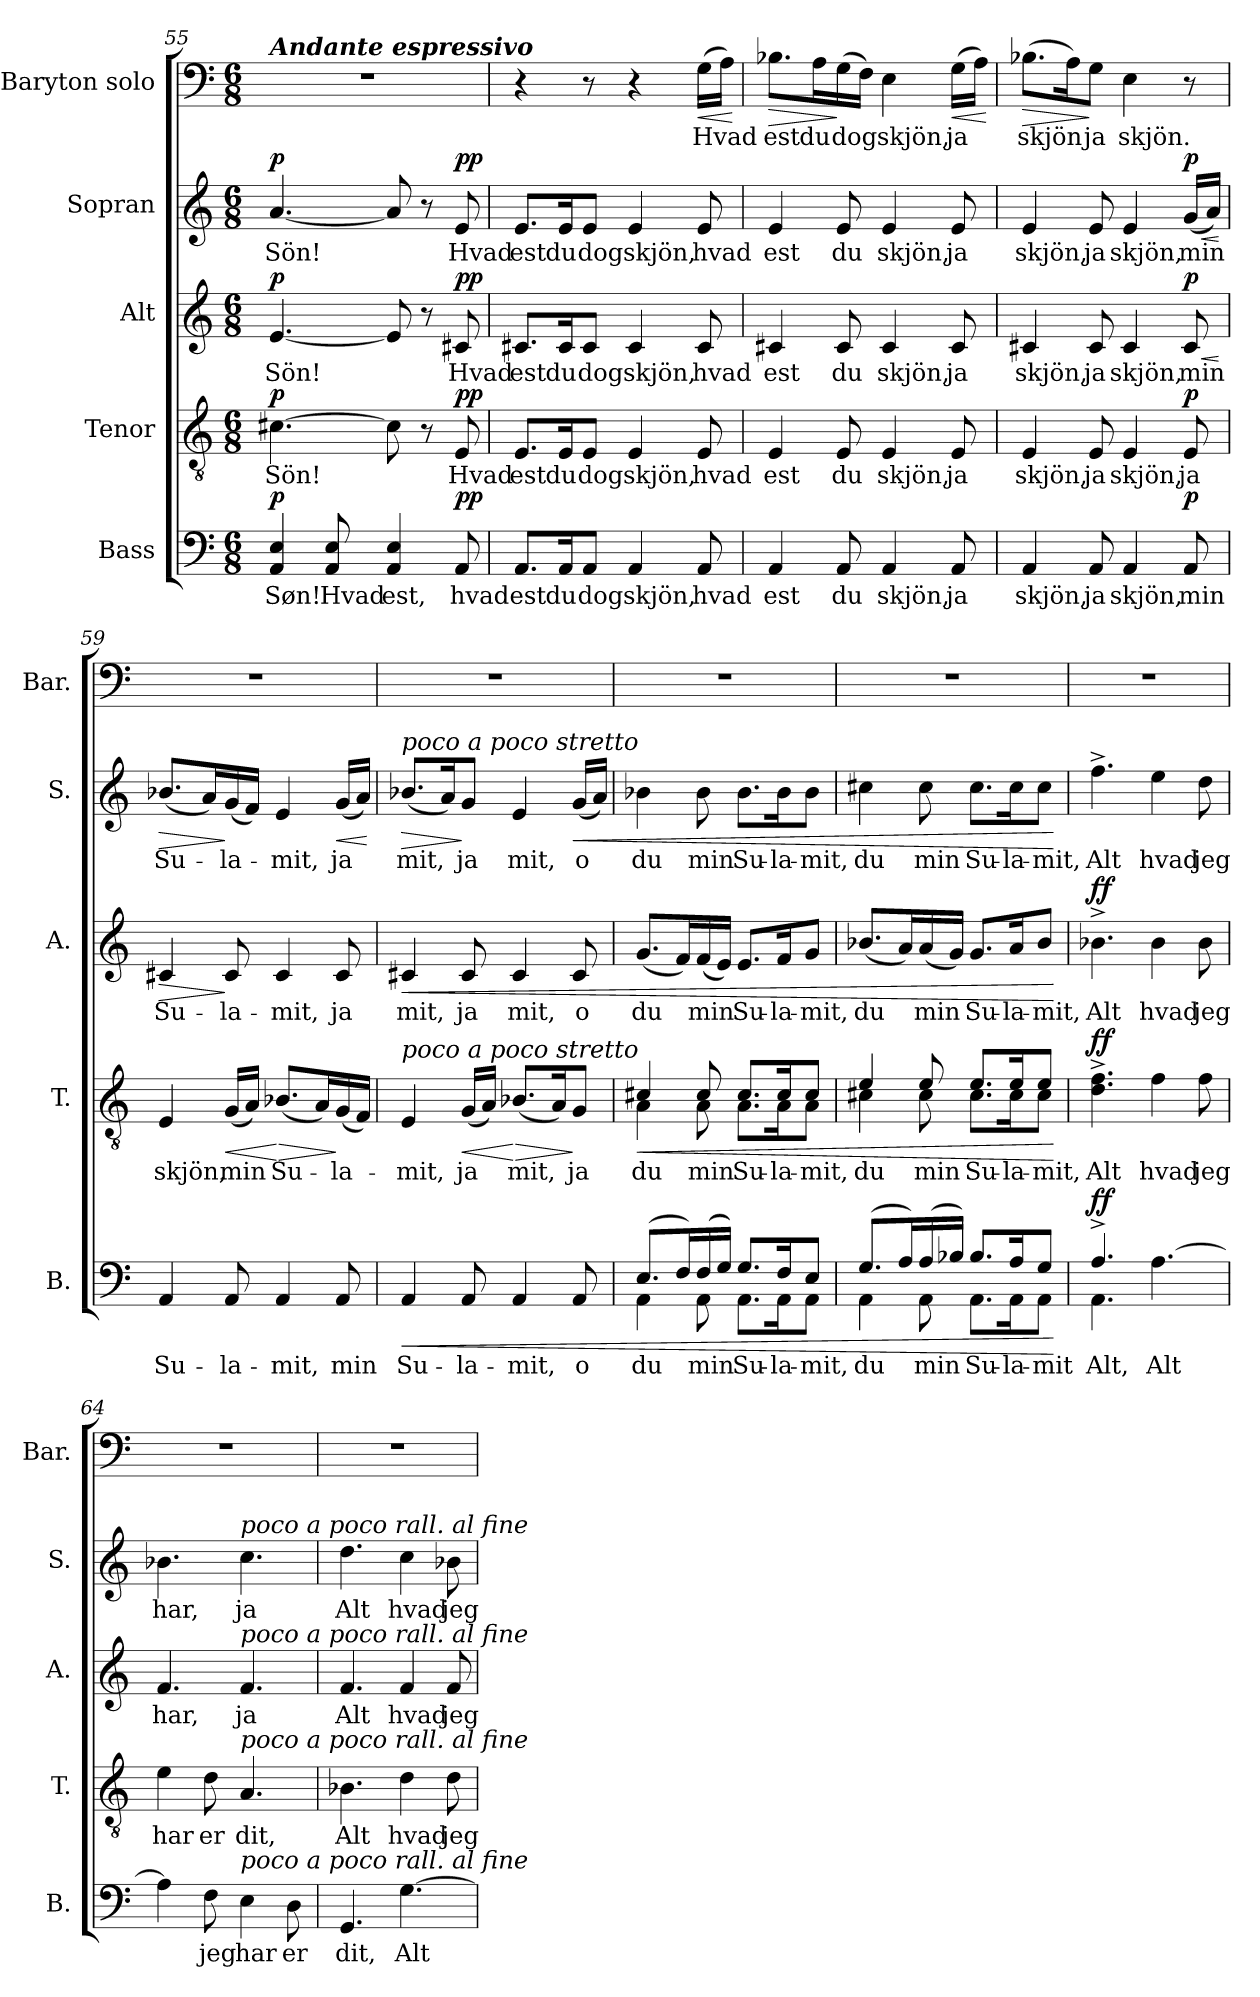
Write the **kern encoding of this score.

**kern	**text	**dynam	**kern	**text	**dynam	**kern	**text	**dynam	**kern	**text	**dynam	**kern	**text	**dynam
*part5	*part5	*part5	*part4	*part4	*part4	*part3	*part3	*part3	*part2	*part2	*part2	*part1	*part1	*part1
*staff5	*staff5	*staff5	*staff4	*staff4	*staff4	*staff3	*staff3	*staff3	*staff2	*staff2	*staff2	*staff1	*staff1	*staff1
*I"Bass	*	*	*I"Tenor	*	*	*I"Alt	*	*	*I"Sopran	*	*	*I"Baryton solo	*	*
*I'B.	*	*	*I'T.	*	*	*I'A.	*	*	*I'S.	*	*	*I'Bar.	*	*
*clefF4	*	*	*clefGv2	*	*	*clefG2	*	*	*clefG2	*	*	*clefF4	*	*
*k[]	*	*	*k[]	*	*	*k[]	*	*	*k[]	*	*	*k[]	*	*
*M6/8	*	*	*M6/8	*	*	*M6/8	*	*	*M6/8	*	*	*M6/8	*	*
=55	=55	=55	=55	=55	=55	=55	=55	=55	=55	=55	=55	=55	=55	=55
!	!	!	!	!	!	!	!	!	!	!	!	!LO:TX:a:Bi:t=Andante espressivo	!	!
!	!	!LO:DY:a	!	!	!LO:DY:a	!	!	!LO:DY:a	!	!	!LO:DY:a	!	!	!
4AA/ 4E/	Søn!	p	[4.c#X\	Sön!	p	[4.e/	Sön!	p	[4.a/	Sön!	p	2.r	.	.
8AA/ 8E/	Hvad	.	.	.	.	.	.	.	.	.	.	.	.	.
4AA/ 4E/	est,	.	8c#\]	.	.	8e/]	.	.	8a/]	.	.	.	.	.
.	.	.	8r	.	.	8r	.	.	8r	.	.	.	.	.
!	!	!LO:DY:a	!	!	!LO:DY:a	!	!	!LO:DY:a	!	!	!LO:DY:a	!	!	!
8AA/	hvad	pp	8E/	Hvad	pp	8c#X/	Hvad	pp	8e/	Hvad	pp	.	.	.
!!LO:PB:g=z
=56	=56	=56	=56	=56	=56	=56	=56	=56	=56	=56	=56	=56	=56	=56
8.AA/L	est	.	8.E/L	est	.	8.c#X/L	est	.	8.e/L	est	.	4r	.	.
16AA/K	du	.	16E/K	du	.	16c#/K	du	.	16e/K	du	.	.	.	.
8AA/J	dog	.	8E/J	dog	.	8c#/J	dog	.	8e/J	dog	.	8r	.	.
4AA/	skjön,	.	4E/	skjön,	.	4c#/	skjön,	.	4e/	skjön,	.	4r	.	.
!	!	!	!	!	!	!	!	!	!	!	!	!	!	!LO:HP:b
8AA/	hvad	.	8E/	hvad	.	8c#/	hvad	.	8e/	hvad	.	(16G\LL	Hvad	<
.	.	.	.	.	.	.	.	.	.	.	.	16A\JJ)	.	.
.	.	.	.	.	.	.	.	.	.	.	.	.	.	[
=57	=57	=57	=57	=57	=57	=57	=57	=57	=57	=57	=57	=57	=57	=57
!	!	!	!	!	!	!	!	!	!	!	!	!	!	!LO:HP:b
4AA/	est	.	4E/	est	.	4c#X/	est	.	4e/	est	.	8.B-X\L	est	>
.	.	.	.	.	.	.	.	.	.	.	.	16A\L	du	.
8AA/	du	.	8E/	du	.	8c#/	du	.	8e/	du	.	(16G\	dog	]
.	.	.	.	.	.	.	.	.	.	.	.	16F\JJ)	.	.
4AA/	skjön,	.	4E/	skjön,	.	4c#/	skjön,	.	4e/	skjön,	.	4E\	skjön,	.
!	!	!	!	!	!	!	!	!	!	!	!	!	!	!LO:HP:b
8AA/	ja	.	8E/	ja	.	8c#/	ja	.	8e/	ja	.	(16G\LL	ja	<
.	.	.	.	.	.	.	.	.	.	.	.	16A\JJ)	.	.
.	.	.	.	.	.	.	.	.	.	.	.	.	.	[
=58	=58	=58	=58	=58	=58	=58	=58	=58	=58	=58	=58	=58	=58	=58
!	!	!	!	!	!	!	!	!	!	!	!	!	!	!LO:HP:b
4AA/	skjön,	.	4E/	skjön,	.	4c#X/	skjön,	.	4e/	skjön,	.	(8.B-X\L	skjön	>
.	.	.	.	.	.	.	.	.	.	.	.	16A\K)	.	.
8AA/	ja	.	8E/	ja	.	8c#/	ja	.	8e/	ja	.	8G\J	ja	]
4AA/	skjön,	.	4E/	skjön,	.	4c#/	skjön,	.	4e/	skjön,	.	4E\	skjön.	.
!	!	!LO:DY:a	!	!	!LO:DY:a	!	!	!LO:HP:b	!	!	!LO:HP:b	!	!	!
!	!	!	!	!	!	!	!	!LO:DY:n=1:a	!	!	!LO:DY:n=1:a	!	!	!
8AA/	min	p	8E/	ja	p	8c#/	min	< p	(16g/LL	min	< p	8r	.	.
.	.	.	.	.	.	.	.	.	16a/JJ)	.	.	.	.	.
.	.	.	.	.	.	.	.	[	.	.	[	.	.	.
!!LO:LB:g=z
=59	=59	=59	=59	=59	=59	=59	=59	=59	=59	=59	=59	=59	=59	=59
!	!	!	!	!	!	!	!	!LO:HP:b	!	!	!LO:HP:b	!	!	!
4AA/	Su-	.	4E/	skjön,	.	4c#X/	Su-	>	(8.b-X/L	Su-	>	2.r	.	.
.	.	.	.	.	.	.	.	.	16a/L)	.	.	.	.	.
!	!	!	!	!	!LO:HP:b	!	!	!	!	!	!	!	!	!
8AA/	-la-	.	(16G/LL	min	<	8c#/	-la-	]	(16g/	-la-	]	.	.	.
.	.	.	16A/JJ)	.	.	.	.	.	16f/JJ)	.	.	.	.	.
!	!	!	!	!	!LO:HP:n=1:b	!	!	!	!	!	!	!	!	!
4AA/	-mit,	.	(8.B-X/L	Su-	[ >	4c#/	-mit,	.	4e/	-mit,	.	.	.	.
.	.	.	16A/L)	.	.	.	.	.	.	.	.	.	.	.
!	!	!	!	!	!	!	!	!	!	!	!LO:HP:b	!	!	!
8AA/	min	.	(16G/	-la-	]	8c#/	ja	.	(16g/LL	ja	<	.	.	.
.	.	.	16F/JJ)	.	.	.	.	.	16a/JJ)	.	.	.	.	.
.	.	.	.	.	.	.	.	.	.	.	[	.	.	.
=60	=60	=60	=60	=60	=60	=60	=60	=60	=60	=60	=60	=60	=60	=60
!	!	!	!	!	!	!	!	!	!LO:TX:a:i:t=poco a poco stretto	!	!	!	!	!
!	!	!	!LO:TX:a:i:t=poco a poco stretto	!	!	!	!	!	!	!	!	!	!	!
!	!	!LO:HP:b	!	!	!	!	!	!LO:HP:b	!	!	!LO:HP:b	!	!	!
4AA/	Su-	<	4E/	-mit,	.	4c#X/	mit,	<	(8.b-X/L	mit,	>	2.r	.	.
.	.	.	.	.	.	.	.	.	16a/K)	.	.	.	.	.
!	!	!	!	!	!LO:HP:b	!	!	!	!	!	!	!	!	!
8AA/	-la-	.	(16G/LL	ja	<	8c#/	ja	.	8g/J	ja	]	.	.	.
.	.	.	16A/JJ)	.	.	.	.	.	.	.	.	.	.	.
!	!	!	!	!	!LO:HP:n=1:b	!	!	!	!	!	!	!	!	!
4AA/	-mit,	.	(8.B-X/L	mit,	[ >	4c#/	mit,	.	4e/	mit,	.	.	.	.
.	.	.	16A/K)	.	.	.	.	.	.	.	.	.	.	.
!	!	!	!	!	!	!	!	!	!	!	!LO:HP:b	!	!	!
8AA/	o	.	8G/J	ja	]	8c#/	o	.	(16g/LL	o	<	.	.	.
.	.	.	.	.	.	.	.	.	16a/JJ)	.	.	.	.	.
=61	=61	=61	=61	=61	=61	=61	=61	=61	=61	=61	=61	=61	=61	=61
*^	*	*	*	*	*	*	*	*	*	*	*	*	*	*
!	!	!	!	!	!	!LO:HP:b	!	!	!	!	!	!	!	!	!
*	*	*	*	*^	*	*	*	*	*	*	*	*	*	*	*
(8.E/L	4AA\	du	.	4c#X/	4A\	du	<	(8.g/L	du	.	4b-X\	du	.	2.r	.	.
16F/L)	.	.	.	.	.	.	.	16f/L)	.	.	.	.	.	.	.	.
(16F/	8AA\	min	.	8c#/	8A\	min	.	(16f/	min	.	8b-\	min	.	.	.	.
16G/JJ)	.	.	.	.	.	.	.	16e/JJ)	.	.	.	.	.	.	.	.
8.G/L	8.AA\L	Su-	.	8.c#/L	8.A\L	Su-	.	8.e/L	Su-	.	8.b-\L	Su-	.	.	.	.
16F/K	16AA\K	-la-	.	16c#/K	16A\K	-la-	.	16f/K	-la-	.	16b-\K	-la-	.	.	.	.
8E/J	8AA\J	-mit,	.	8c#/J	8A\J	-mit,	.	8g/J	-mit,	.	8b-\J	-mit,	.	.	.	.
!!LO:PB:g=z
=62	=62	=62	=62	=62	=62	=62	=62	=62	=62	=62	=62	=62	=62	=62	=62	=62
(8.G/L	4AA\	du	.	4e/	4c#X\	du	.	(8.b-X/L	du	.	4cc#X\	du	.	2.r	.	.
16A/L)	.	.	.	.	.	.	.	16a/L)	.	.	.	.	.	.	.	.
(16A/	8AA\	min	.	8e/	8c#\	min	.	(16a/	min	.	8cc#\	min	.	.	.	.
16B-X/JJ)	.	.	.	.	.	.	.	16g/JJ)	.	.	.	.	.	.	.	.
8.B-/L	8.AA\L	Su-	.	8.e/L	8.c#\L	Su-	.	8.g/L	Su-	.	8.cc#\L	Su-	.	.	.	.
16A/K	16AA\K	-la-	.	16e/K	16c#\K	-la-	.	16a/K	-la-	.	16cc#\K	-la-	.	.	.	.
8G/J	8AA\J	-mit	.	8e/J	8c#\J	-mit,	.	8b-/J	-mit,	.	8cc#\J	-mit,	.	.	.	.
*v	*v	*	*	*	*	*	*	*	*	*	*	*	*	*	*	*
*	*	*	*v	*v	*	*	*	*	*	*	*	*	*	*	*
.	.	[	.	.	[	.	.	[	.	.	[	.	.	.
=63	=63	=63	=63	=63	=63	=63	=63	=63	=63	=63	=63	=63	=63	=63
*^	*	*	*	*	*	*	*	*	*	*	*	*	*	*
!	!	!	!LO:DY:a	!	!	!LO:DY:a	!	!	!LO:DY:a	!	!	!	!	!	!
4.A^/	4.AA\	Alt,	ff	4.d\^ 4.f\^	Alt	ff	4.b-X^\	Alt	ff	4.ff^\	Alt	.	2.r	.	.
[4.A\	4.ryy	Alt	.	4f\	hvad	.	4b-\	hvad	.	4ee\	hvad	.	.	.	.
.	.	.	.	8f\	jeg	.	8b-\	jeg	.	8dd\	jeg	.	.	.	.
*v	*v	*	*	*	*	*	*	*	*	*	*	*	*	*	*
=64	=64	=64	=64	=64	=64	=64	=64	=64	=64	=64	=64	=64	=64	=64
4A\]	.	.	4e\	har	.	4.f/	har,	.	4.b-X\	har,	.	2.r	.	.
8F\	jeg	.	8d\	er	.	.	.	.	.	.	.	.	.	.
!	!	!	!	!	!	!	!	!	!LO:TX:a:i:t=poco a poco rall. al fine	!	!	!	!	!
!	!	!	!	!	!	!LO:TX:a:i:t=poco a poco rall. al fine	!	!	!	!	!	!	!	!
!	!	!	!LO:TX:a:i:t=poco a poco rall. al fine	!	!	!	!	!	!	!	!	!	!	!
!LO:TX:a:i:t=poco a poco rall. al fine	!	!	!	!	!	!	!	!	!	!	!	!	!	!
4E\	har	.	4.A/	dit,	.	4.f/	ja	.	4.cc\	ja	.	.	.	.
8D\	er	.	.	.	.	.	.	.	.	.	.	.	.	.
=65	=65	=65	=65	=65	=65	=65	=65	=65	=65	=65	=65	=65	=65	=65
4.GG/	dit,	.	4.B-X\	Alt	.	4.f/	Alt	.	4.dd\	Alt	.	2.r	.	.
[4.G\	Alt	.	4d\	hvad	.	4f/	hvad	.	4cc\	hvad	.	.	.	.
.	.	.	8d\	jeg	.	8f/	jeg	.	8b-X\	jeg	.	.	.	.
=	=	=	=	=	=	=	=	=	=	=	=	=	=	=
*-	*-	*-	*-	*-	*-	*-	*-	*-	*-	*-	*-	*-	*-	*-
